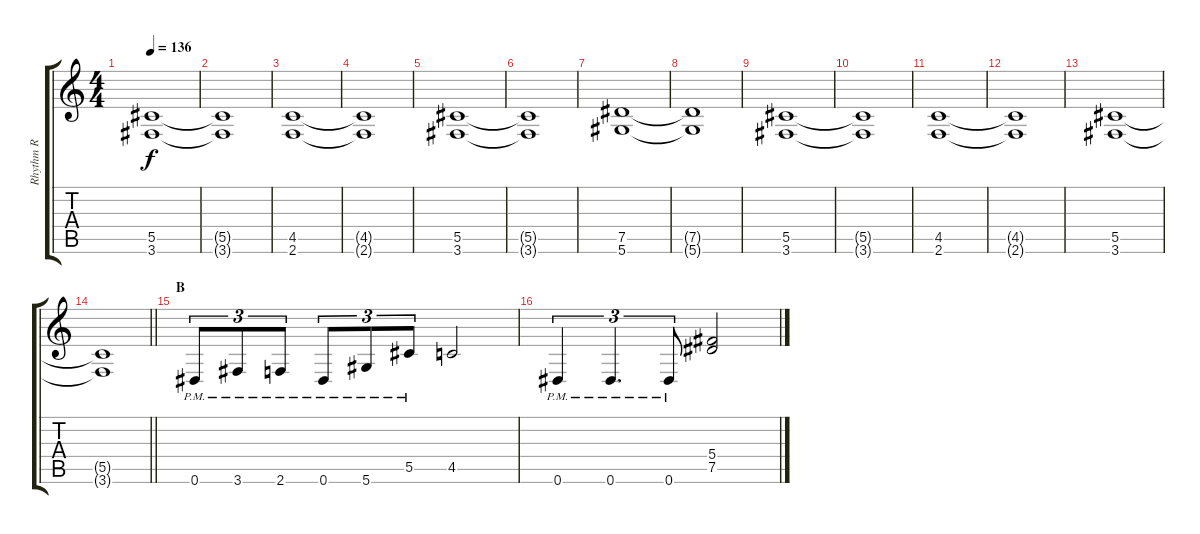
\track ("Rhythm R" "Rhythm R") {instrument overdrivenguitar}
\staff {score tabs}
\tuning (Eb4 Bb3 Gb3 Db3 Ab2 Eb2) {hide}
\ts (4 4)
\tempo 136
\clef g2
\ks c
(5.5 3.6).1{dy f} |
(5.5{t} 3.6{t}).1 |
(4.5 2.6).1 |
(4.5{t} 2.6{t}).1 |
(5.5 3.6).1 |
(5.5{t} 3.6{t}).1 |
(7.5 5.6).1 |
(7.5{t} 5.6{t}).1 |
(5.5 3.6).1 |
(5.5{t} 3.6{t}).1 |
(4.5 2.6).1 |
(4.5{t} 2.6{t}).1 |
(5.5 3.6).1 |
\barLineRight lightlight
(5.5{t} 3.6{t}).1 |
\section ("" "B")
0.6{pm}.8{tu (3 2)} 3.6{pm}.8{tu (3 2)} 2.6{pm}.8{tu (3 2)} 0.6{pm}.8{tu (3 2)} 5.6{pm}.8{tu (3 2)} 5.5{pm}.8{tu (3 2)} 4.5.2 |
0.6{pm}.4{tu (3 2)} 0.6{pm}.4{d tu (3 2)} 0.6{pm}.8{tu (3 2)} (5.4 7.5).2
